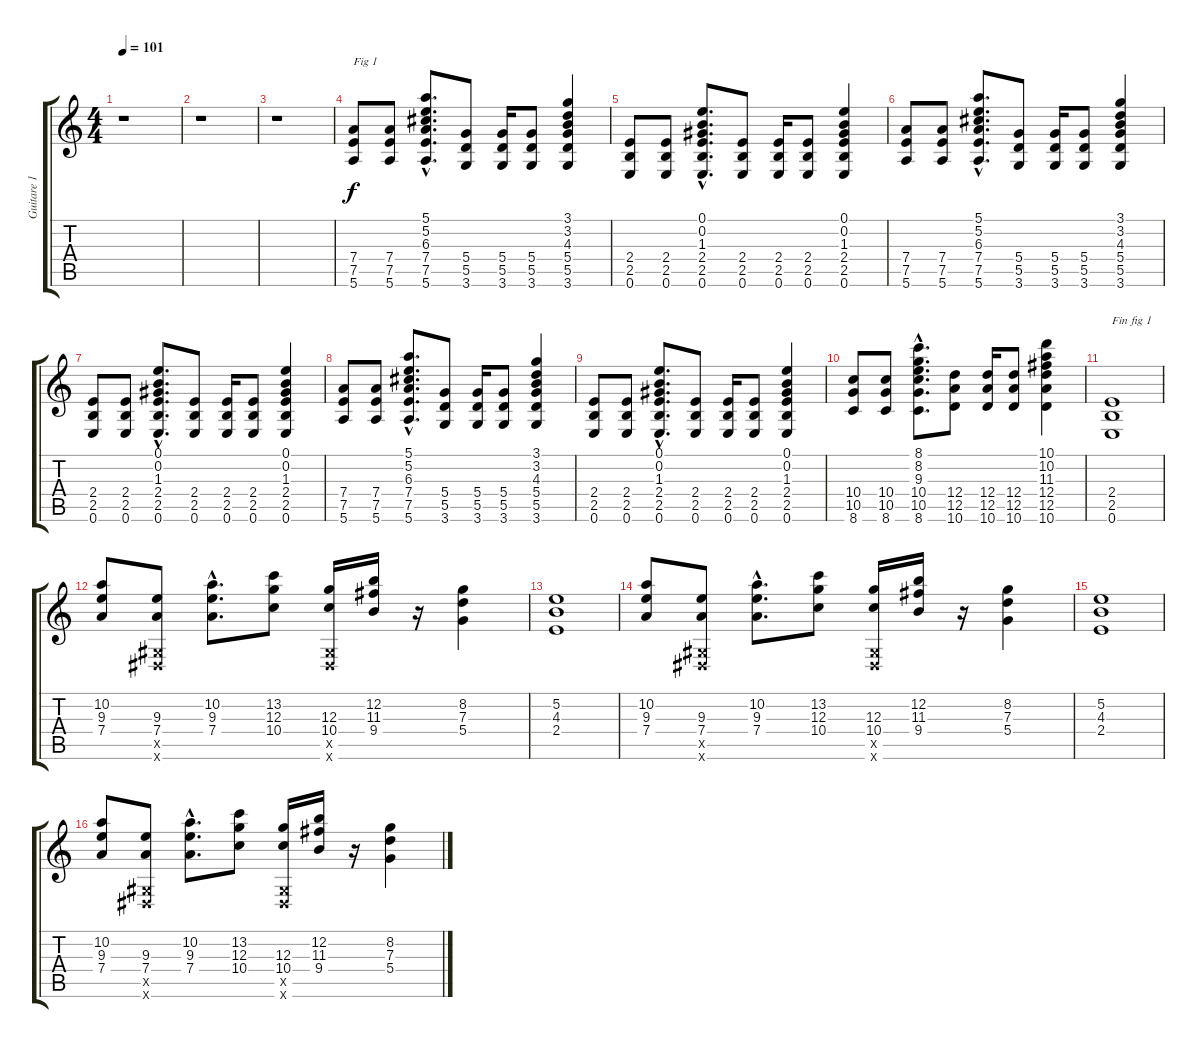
\track ("Guitare 1 Robert 12string" "Guitare 1 ") {instrument acousticguitarsteel}
\staff {score tabs}
\tuning (E4 B3 G3 D3 A2 E2) {hide}
\ts (4 4)
\tempo 101
\clef g2
\ks c
r.1{dy f instrument acousticguitarsteel} |
r.1 |
r.1 |
(7.4 7.5 5.6).8{txt "Fig 1"} (7.4 7.5 5.6).8 (5.1{hac} 5.2{hac} 6.3{hac} 7.4{hac} 7.5{hac} 5.6{hac}).8{d} (5.4 5.5 3.6).8 (5.4 5.5 3.6).16 (5.4 5.5 3.6).8 (3.1 3.2 4.3 5.4 5.5 3.6).4 |
(2.4 2.5 0.6).8 (2.4 2.5 0.6).8 (0.1{hac} 0.2{hac} 1.3{hac} 2.4{hac} 2.5{hac} 0.6{hac}).8{d} (2.4 2.5 0.6).8 (2.4 2.5 0.6).16 (2.4 2.5 0.6).8 (0.1 0.2 1.3 2.4 2.5 0.6).4 |
(7.4 7.5 5.6).8 (7.4 7.5 5.6).8 (5.1{hac} 5.2{hac} 6.3{hac} 7.4{hac} 7.5{hac} 5.6{hac}).8{d} (5.4 5.5 3.6).8 (5.4 5.5 3.6).16 (5.4 5.5 3.6).8 (3.1 3.2 4.3 5.4 5.5 3.6).4 |
(2.4 2.5 0.6).8 (2.4 2.5 0.6).8 (0.1{hac} 0.2{hac} 1.3{hac} 2.4{hac} 2.5{hac} 0.6{hac}).8{d} (2.4 2.5 0.6).8 (2.4 2.5 0.6).16 (2.4 2.5 0.6).8 (0.1 0.2 1.3 2.4 2.5 0.6).4 |
(7.4 7.5 5.6).8 (7.4 7.5 5.6).8 (5.1{hac} 5.2{hac} 6.3{hac} 7.4{hac} 7.5{hac} 5.6{hac}).8{d} (5.4 5.5 3.6).8 (5.4 5.5 3.6).16 (5.4 5.5 3.6).8 (3.1 3.2 4.3 5.4 5.5 3.6).4 |
(2.4 2.5 0.6).8 (2.4 2.5 0.6).8 (0.1{hac} 0.2{hac} 1.3{hac} 2.4{hac} 2.5{hac} 0.6{hac}).8{d} (2.4 2.5 0.6).8 (2.4 2.5 0.6).16 (2.4 2.5 0.6).8 (0.1 0.2 1.3 2.4 2.5 0.6).4 |
(10.4 10.5 8.6).8 (10.4 10.5 8.6).8 (8.1{hac} 8.2{hac} 9.3{hac} 10.4{hac} 10.5{hac} 8.6{hac}).8{d} (12.4 12.5 10.6).8 (12.4 12.5 10.6).16 (12.4 12.5 10.6).8 (10.1 10.2 11.3 12.4 12.5 10.6).4 |
(2.4 2.5 0.6).1{txt "Fin fig 1"} |
(10.2 9.3 7.4).8 (9.3 7.4 -1.5{x} -1.6{x}).8 (10.2{hac} 9.3{hac} 7.4{hac}).8{d} (13.2 12.3 10.4).8 (12.3 10.4 -1.5{x} -1.6{x}).16 (12.2 11.3 9.4).16 r.16 (8.2 7.3 5.4).4 |
(5.2 4.3 2.4).1 |
(10.2 9.3 7.4).8 (9.3 7.4 -1.5{x} -1.6{x}).8 (10.2{hac} 9.3{hac} 7.4{hac}).8{d} (13.2 12.3 10.4).8 (12.3 10.4 -1.5{x} -1.6{x}).16 (12.2 11.3 9.4).16 r.16 (8.2 7.3 5.4).4 |
(5.2 4.3 2.4).1 |
(10.2 9.3 7.4).8 (9.3 7.4 -1.5{x} -1.6{x}).8 (10.2{hac} 9.3{hac} 7.4{hac}).8{d} (13.2 12.3 10.4).8 (12.3 10.4 -1.5{x} -1.6{x}).16 (12.2 11.3 9.4).16 r.16 (8.2 7.3 5.4).4
